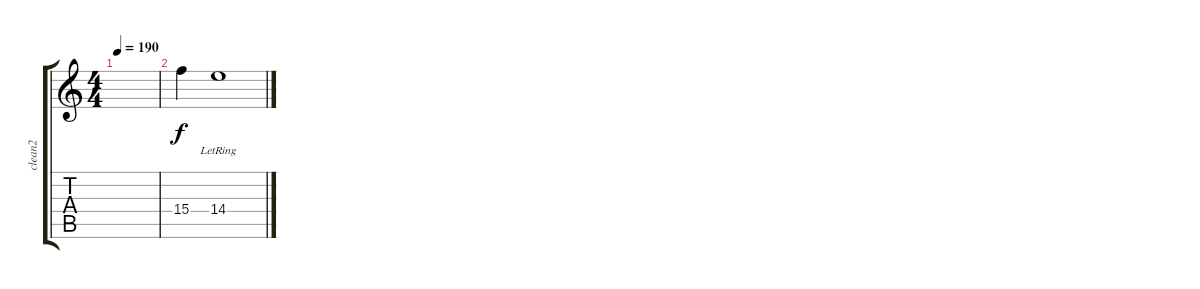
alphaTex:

\track ("clean2" "clean2") {instrument electricguitarclean}
\staff {score tabs}
\tuning (E4 B3 G3 D3 A2 D2) {hide}
\ts (4 4)
\tempo 190
\clef g2
\ks c
|
15.4.4 14.4{lr}.1
